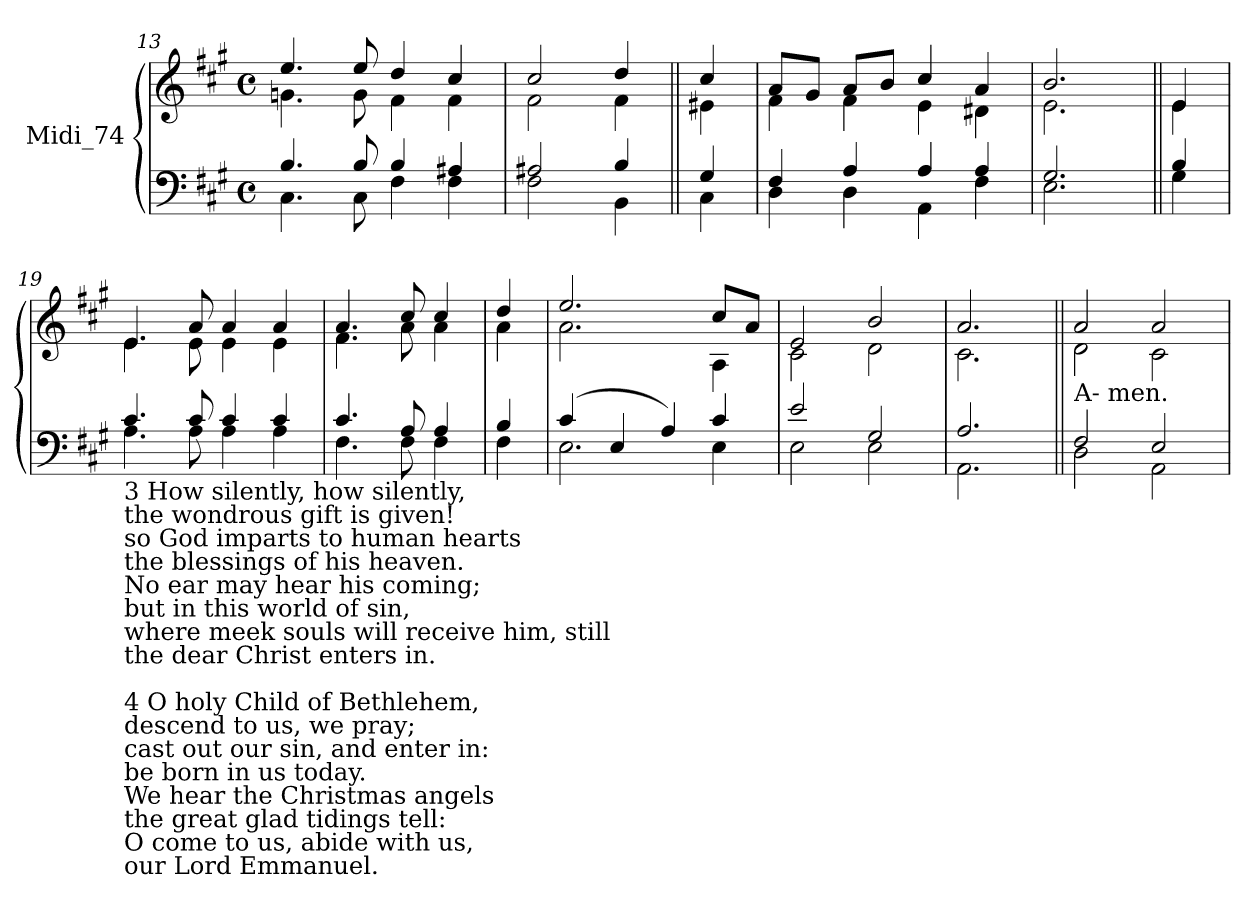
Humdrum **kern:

**kern	**kern
*part2	*part1
*staff2	*staff1
*I"Midi_74	*I"Midi_74
*clefF4	*clefG2
*k[f#c#g#]	*k[f#c#g#]
*A:	*A:
*M4/4	*M4/4
*met(c)	*met(c)
=13	=13
*^	*^
4.B/	4.C#\	4.ee/	4.gn\
8B/	8C#\	8ee/	8g\
4B/	4F#\	4dd/	4f#\
4A#X/	4F#\	4cc#/	4f#\
=14	=14	=14	=14
2A#X/	2F#\	2cc#/	2f#\
4B/	4BB\	4dd/	4f#\
=15||	=15||	=15||	=15||
4G#/	4C#\	4cc#/	4e#X\
=16	=16	=16	=16
4F#/	4D\	8a/L	4f#\
.	.	8g#/J	.
4A/	4D\	8a/L	4f#\
.	.	8b/J	.
4A/	4AA\	4cc#/	4e\
4A/	4F#\	4a/	4d#X\
=17	=17	=17	=17
2.G#/	2.E\	2.b/	2.e\
=18||	=18||	=18||	=18||
4B/	4G#\	4e/	4e\
=19	=19	=19	=19
!LO:TX:b:t=3 How silently, how silently,\nthe wondrous gift is given!\nso God imparts to human hearts\nthe blessings of his heaven.\nNo ear may hear his coming;\nbut in this world of sin,\nwhere meek souls will receive him, still\nthe dear Christ enters in.\n\n4 O holy Child of Bethlehem,\ndescend to us, we pray;\ncast out our sin, and enter in&colon;\nbe born in us today.\nWe hear the Christmas angels\nthe great glad tidings tell&colon;\nO come to us, abide with us,\nour Lord Emmanuel.	!	!	!
4.c#/	4.A\	4.e/	4.e\
8c#/	8A\	8a/	8e\
4c#/	4A\	4a/	4e\
4c#/	4A\	4a/	4e\
=20	=20	=20	=20
4.c#/	4.F#\	4.a/	4.f#\
8A/	8F#\	8cc#/	8a\
4A/	4F#\	4cc#/	4a\
=21	=21	=21	=21
4B/	4F#\	4dd/	4a\
=22	=22	=22	=22
(>4c#/	2.E\	2.ee/	2.a\
4E/	.	.	.
4A/)	.	.	.
4c#/	4E\	8cc#/L	4A\
.	.	8a/J	.
=23	=23	=23	=23
2e/	2E\	2e/	2c#\
2G#/	2E\	2b/	2d\
=24	=24	=24	=24
2.A/	2.AA\	2.a/	2.c#\
=25||	=25||	=25||	=25||
!	!	!LO:TX:b:t=A- men.	!
2F#/	2D\	2a/	2d\
2E/	2AA\	2a/	2c#\
*v	*v	*	*
*	*v	*v
=	=
*-	*-
